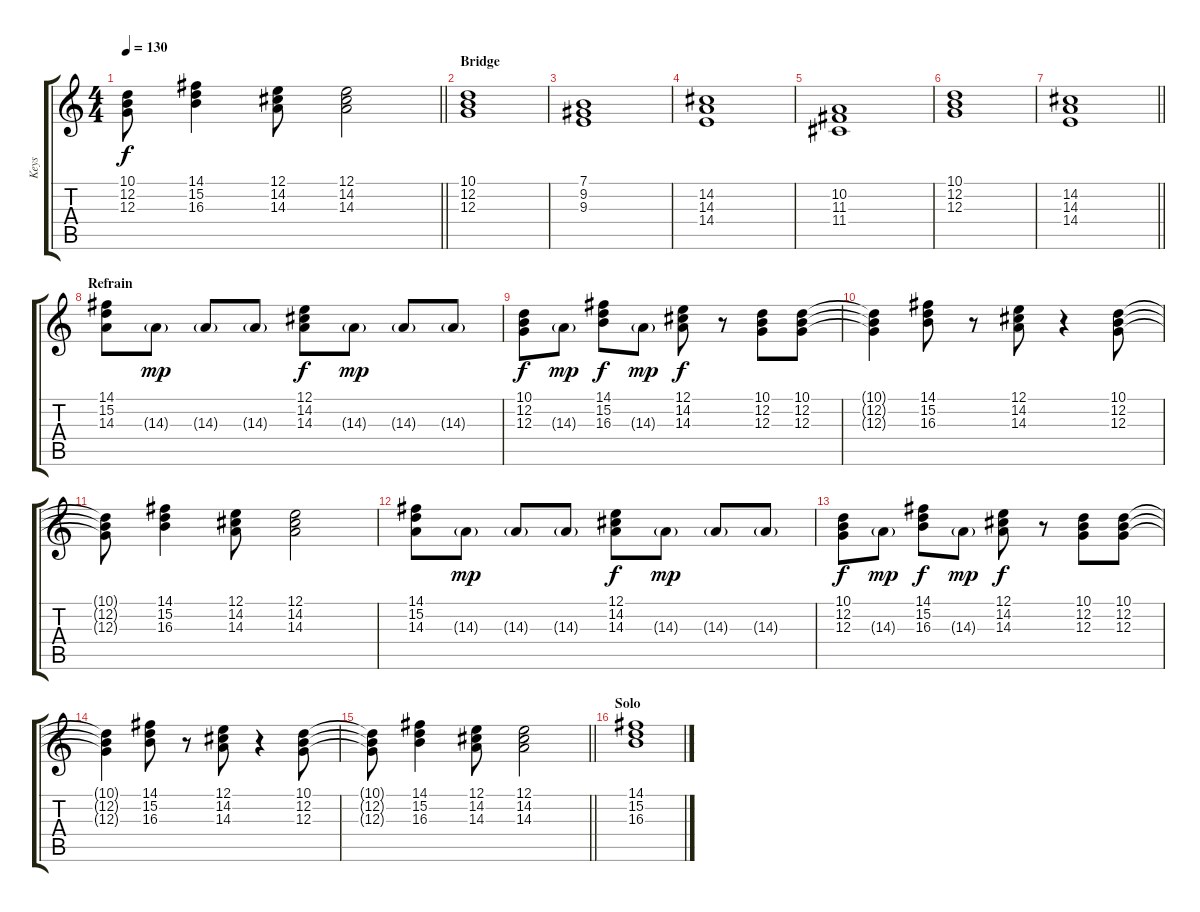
\track ("Keys" "Keys") {instrument electricgrandpiano}
\staff {score tabs}
\tuning (E4 B3 G3 D3 A2 E2) {hide}
\ts (4 4)
\tempo 130
\clef g2
\barLineRight lightlight
\ks c
(10.1{t} 12.2{t} 12.3{t}).8{dy f} (14.1 15.2 16.3).4 (12.1 14.2 14.3).8 (12.1 14.2 14.3).2 |
\section ("" "Bridge")
(10.1 12.2 12.3).1 |
(7.1 9.2 9.3).1 |
(14.2 14.3 14.4).1 |
(10.2 11.3 11.4).1 |
(10.1 12.2 12.3).1 |
\barLineRight lightlight
(14.2 14.3 14.4).1 |
\section ("" "Refrain")
(14.1 15.2 14.3).8 14.3{g}.8{dy mp} 14.3{g}.8 14.3{g}.8 (12.1 14.2 14.3).8{dy f} 14.3{g}.8{dy mp} 14.3{g}.8 14.3{g}.8 |
(10.1 12.2 12.3).8{dy f} 14.3{g}.8{dy mp} (14.1 15.2 16.3).8{dy f} 14.3{g}.8{dy mp} (12.1 14.2 14.3).8{dy f} r.8 (10.1 12.2 12.3).8 (10.1 12.2 12.3).8 |
(10.1{t} 12.2{t} 12.3{t}).4 (14.1 15.2 16.3).8 r.8 (12.1 14.2 14.3).8 r.4 (10.1 12.2 12.3).8 |
(10.1{t} 12.2{t} 12.3{t}).8 (14.1 15.2 16.3).4 (12.1 14.2 14.3).8 (12.1 14.2 14.3).2 |
(14.1 15.2 14.3).8 14.3{g}.8{dy mp} 14.3{g}.8 14.3{g}.8 (12.1 14.2 14.3).8{dy f} 14.3{g}.8{dy mp} 14.3{g}.8 14.3{g}.8 |
(10.1 12.2 12.3).8{dy f} 14.3{g}.8{dy mp} (14.1 15.2 16.3).8{dy f} 14.3{g}.8{dy mp} (12.1 14.2 14.3).8{dy f} r.8 (10.1 12.2 12.3).8 (10.1 12.2 12.3).8 |
(10.1{t} 12.2{t} 12.3{t}).4 (14.1 15.2 16.3).8 r.8 (12.1 14.2 14.3).8 r.4 (10.1 12.2 12.3).8 |
\barLineRight lightlight
(10.1{t} 12.2{t} 12.3{t}).8 (14.1 15.2 16.3).4 (12.1 14.2 14.3).8 (12.1 14.2 14.3).2 |
\section ("" "Solo")
(14.1 15.2 16.3).1
